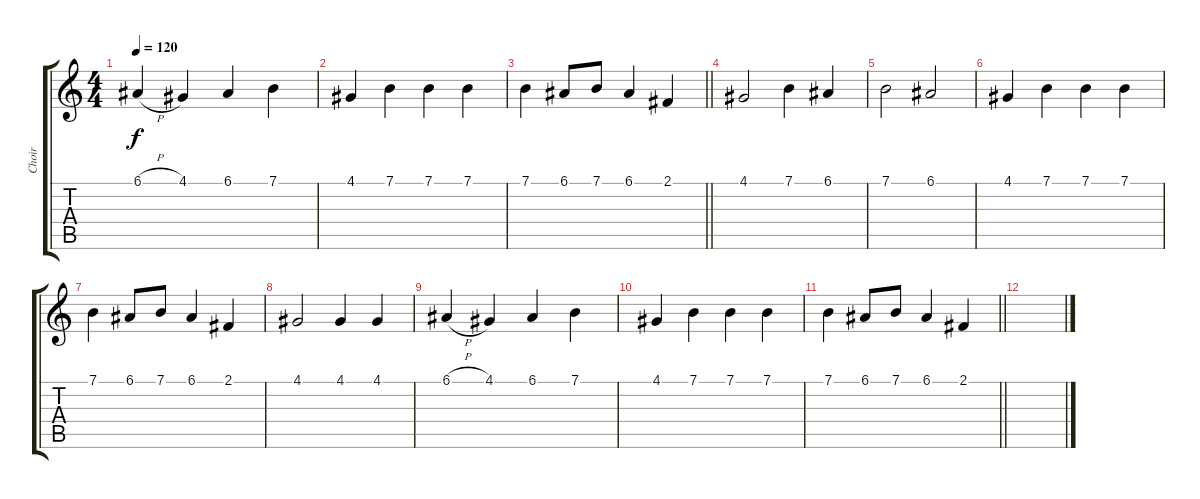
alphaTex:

\track ("Choir" "Choir") {instrument choiraahs}
\staff {score tabs}
\tuning (E4 B3 G3 D3 A2 E2) {hide}
\ts (4 4)
\tempo 120
\clef g2
\ks c
6.1{h}.4{dy f} 4.1.4 6.1.4 7.1.4 |
4.1.4 7.1.4 7.1.4 7.1.4 |
\barLineRight lightlight
7.1.4 6.1.8 7.1.8 6.1.4 2.1.4 |
4.1.2 7.1.4 6.1.4 |
7.1.2 6.1.2 |
4.1.4 7.1.4 7.1.4 7.1.4 |
7.1.4 6.1.8 7.1.8 6.1.4 2.1.4 |
4.1.2 4.1.4 4.1.4 |
6.1{h}.4 4.1.4 6.1.4 7.1.4 |
4.1.4 7.1.4 7.1.4 7.1.4 |
\barLineRight lightlight
7.1.4 6.1.8 7.1.8 6.1.4 2.1.4 |
\section ("" "")
